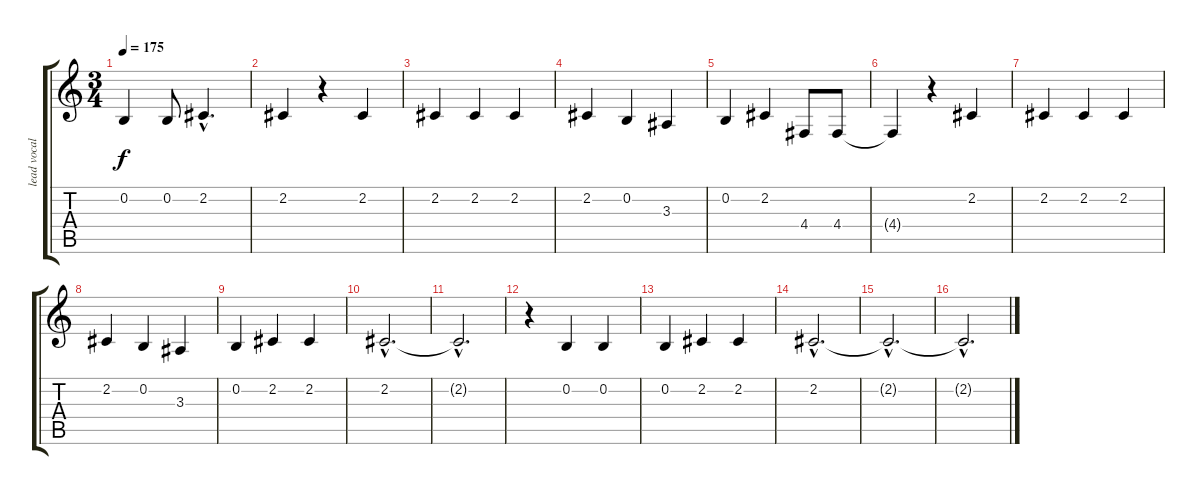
\track ("lead vocals" "lead vocal") {instrument lead1square}
\staff {score tabs}
\tuning (E4 B3 G3 D3 A2 E2) {hide}
\ts (3 4)
\tempo 175
\clef g2
\ks c
0.2.4{dy f} 0.2.8 2.2{hac}.4{d} |
2.2.4 r.4 2.2.4 |
2.2.4 2.2.4 2.2.4 |
2.2.4 0.2.4 3.3.4 |
0.2.4 2.2.4 4.4.8 4.4.8 |
4.4{t}.4 r.4 2.2.4 |
2.2.4 2.2.4 2.2.4 |
2.2.4 0.2.4 3.3.4 |
0.2.4 2.2.4 2.2.4 |
2.2{hac}.2{d} |
2.2{hac t}.2{d} |
r.4 0.2.4 0.2.4 |
0.2.4 2.2.4 2.2.4 |
2.2{hac}.2{d} |
2.2{hac t}.2{d} |
2.2{hac t}.2{d}
